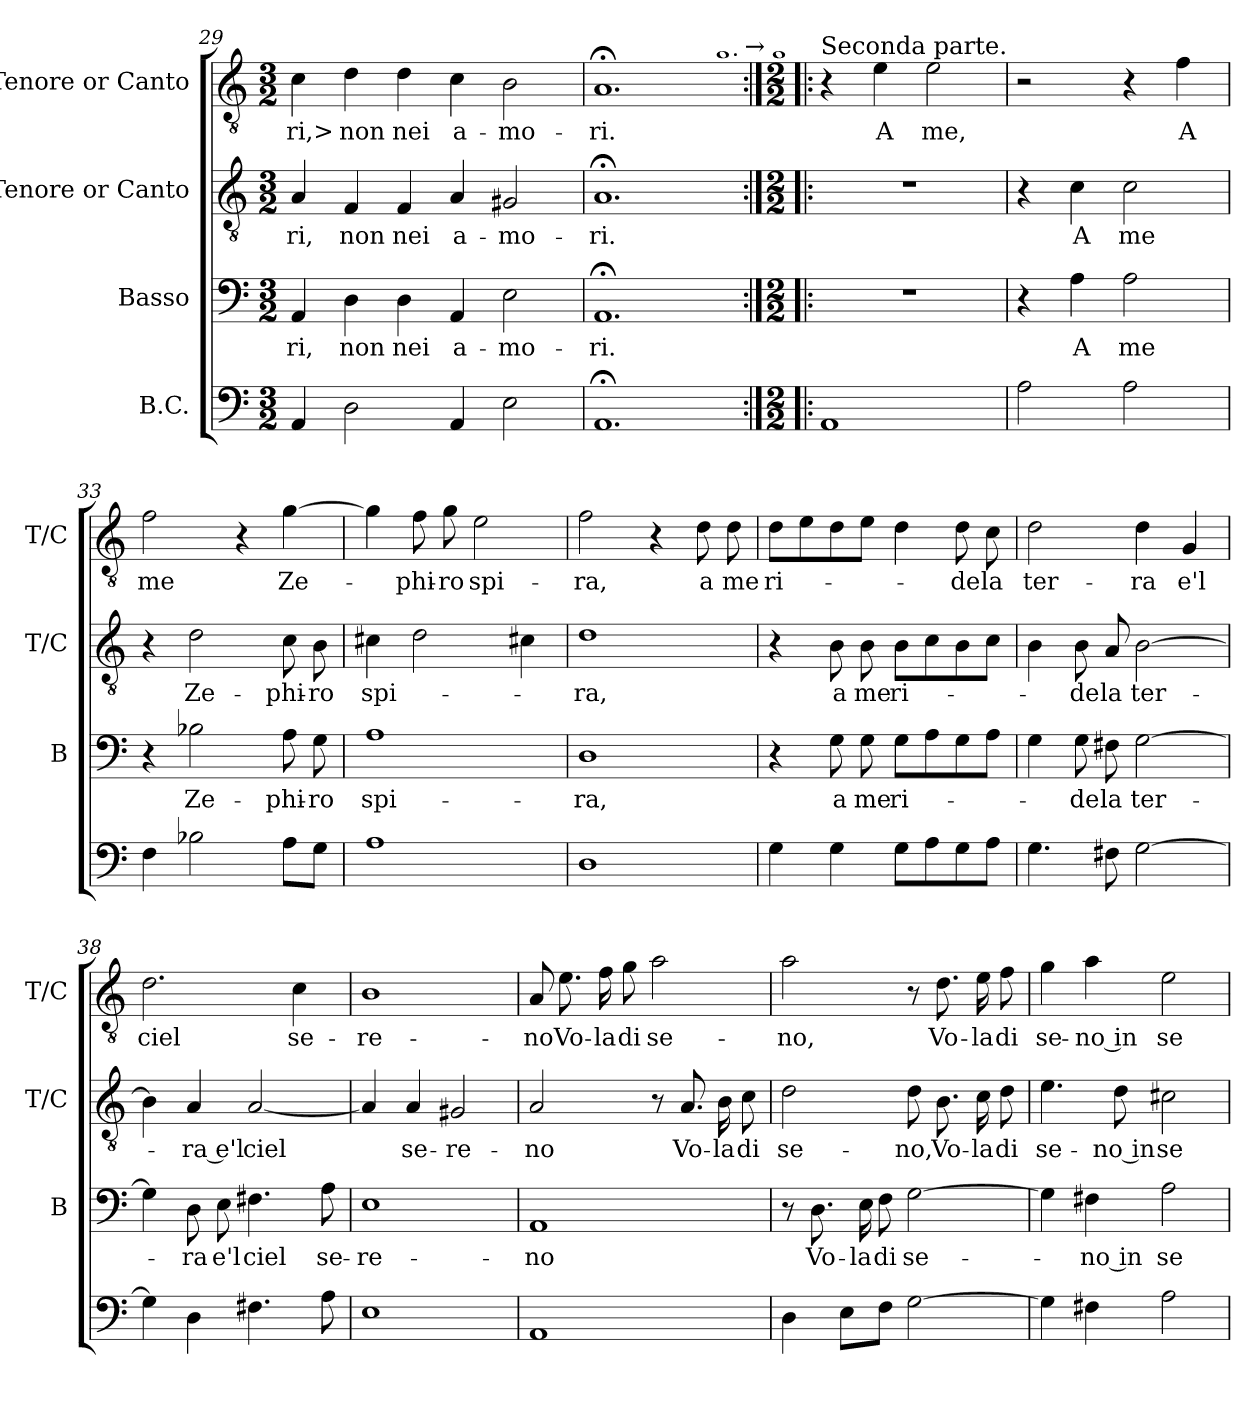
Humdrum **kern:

**kern	**kern	**text	**kern	**text	**kern	**text
*part4	*part3	*part3	*part2	*part2	*part1	*part1
*staff4	*staff3	*staff3	*staff2	*staff2	*staff1	*staff1
*I"B.C.	*I"Basso	*	*I"Tenore or Canto	*	*I"Tenore or Canto	*
*	*I'B	*	*I'T/C	*	*I'T/C	*
*clefF4	*clefF4	*	*clefGv2	*	*clefGv2	*
*k[]	*k[]	*	*k[]	*	*k[]	*
*C:	*C:	*	*C:	*	*C:	*
*M3/2	*M3/2	*	*M3/2	*	*M3/2	*
=29	=29	=29	=29	=29	=29	=29
4AA	4AA	-ri,	4A	-ri,	4c	-ri,>
2D	4D	non	4F	non	4d	non
.	4D	nei	4F	nei	4d	nei
4AA	4AA	a-	4A	a-	4c	a-
2E	2E	-mo-	2G#X	-mo-	2B	-mo-
=30	=30	=30	=30	=30	=30	=30
1.AA;<	1.AA;<	-ri.	1.A;<	-ri.	1.A;<	-ri.
!	!	!	!	!	!LO:TX:a:cj:t=[whole-dot] → [whole]	!
=31:|!|:	=31:|!|:	=31:|!|:	=31:|!|:	=31:|!|:	=31:|!|:	=31:|!|:
*M2/2	*M2/2	*	*M2/2	*	*M2/2	*
!	!	!	!	!	!LO:TX:a:t=Seconda parte.	!
1AA	1r	.	1r	.	4r	.
.	.	.	.	.	4e	A
.	.	.	.	.	2e	me,
=32	=32	=32	=32	=32	=32	=32
2A	4r	.	4r	.	2r	.
.	4A	A	4c	A	.	.
2A	2A	me	2c	me	4r	.
.	.	.	.	.	4f	A
=33	=33	=33	=33	=33	=33	=33
4F	4r	.	4r	.	2f	me
2B-X	2B-X	Ze-	2d	Ze-	.	.
.	.	.	.	.	4r	.
8AL	8A	-phi-	8c	-phi-	[4g	Ze-
8GJ	8G	-ro	8B	-ro	.	.
=34	=34	=34	=34	=34	=34	=34
1A	1A	spi-	4c#X	spi-	4g]	.
.	.	.	2d	.	8f	-phi-
.	.	.	.	.	8g	-ro
.	.	.	.	.	2e	spi-
.	.	.	4c#X	.	.	.
=35	=35	=35	=35	=35	=35	=35
1D	1D	-ra,	1d	-ra,	2f	-ra,
.	.	.	.	.	4r	.
.	.	.	.	.	8d	a
.	.	.	.	.	8d	me
=36	=36	=36	=36	=36	=36	=36
4G	4r	.	4r	.	8dL	ri-
.	.	.	.	.	8e	.
4G	8G	a	8B	a	8d	.
.	8G	me	8B	me	8eJ	.
8GL	8GL	ri-	8BL	ri-	4d	.
8A	8A	.	8c	.	.	.
8G	8G	.	8B	.	8d	-de
8AJ	8AJ	.	8cJ	.	8c	la
=37	=37	=37	=37	=37	=37	=37
4.G	4G	.	4B	.	2d	ter-
.	8G	-de	8B	-de	.	.
8F#X	8F#X	la	8A	la	.	.
[2G	[2G	ter-	[2B	ter-	4d	-ra
.	.	.	.	.	4G	e'l
=38	=38	=38	=38	=38	=38	=38
4G]	4G]	.	4B]	.	2.d	ciel
4D	8D	-ra	4A	-ra e'l	.	.
.	8E	e'l	.	.	.	.
4.F#X	4.F#X	ciel	[2A	ciel	.	.
.	.	.	.	.	4c	se-
8A	8A	se-	.	.	.	.
=39	=39	=39	=39	=39	=39	=39
1E	1E	-re-	4A]	.	1B	-re-
.	.	.	4A	se-	.	.
.	.	.	2G#X	-re-	.	.
=40	=40	=40	=40	=40	=40	=40
1AA	1AA	-no	2A	-no	8A	-no
.	.	.	.	.	8.e	Vo-
.	.	.	.	.	16f	-la
.	.	.	.	.	8g	di
.	.	.	8r	.	2a	se-
.	.	.	8.A	Vo-	.	.
.	.	.	16B	-la	.	.
.	.	.	8c	di	.	.
=41	=41	=41	=41	=41	=41	=41
4D	8r	.	2d	se-	2a	-no,
.	8.D	Vo-	.	.	.	.
8EL	.	.	.	.	.	.
.	16E	-la	.	.	.	.
8FJ	8F	di	.	.	.	.
[2G	[2G	se-	8d	-no,	8r	.
.	.	.	8.B	Vo-	8.d	Vo-
.	.	.	16c	-la	16e	-la
.	.	.	8d	di	8f	di
=42	=42	=42	=42	=42	=42	=42
4G]	4G]	.	4.e	se-	4g	se-
4F#X	4F#X	-no in	.	.	4a	-no in
.	.	.	8d	-no in	.	.
2A	2A	se-	2c#X	se-	2e	se-
=	=	=	=	=	=	=
*-	*-	*-	*-	*-	*-	*-
